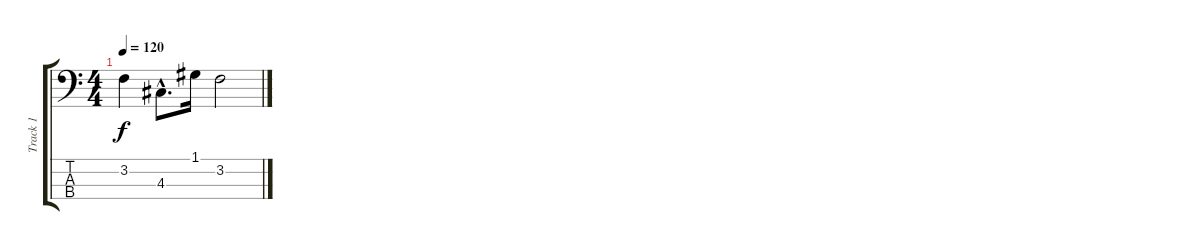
\track ("Track 1" "Track 1") {instrument electricbassfinger}
\staff {score tabs}
\tuning (G2 D2 A1 E1) {hide}
\ts (4 4)
\tempo 120
\clef f4
\ks c
3.2.4{dy f} 4.3{hac}.8{d} 1.1.16 3.2.2
